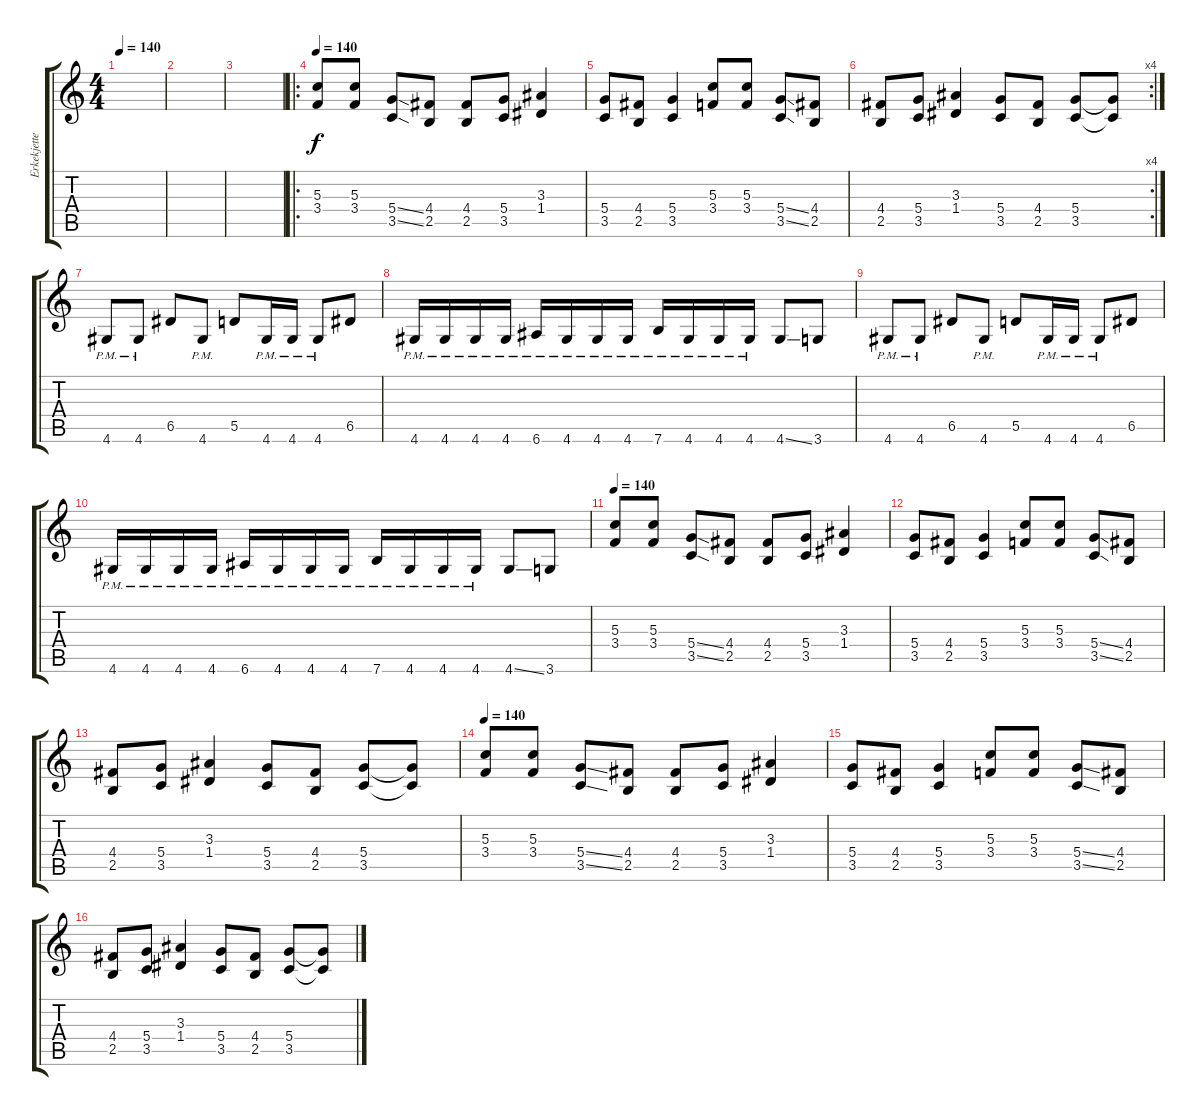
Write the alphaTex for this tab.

\track ("Erkekjetter Silenoz" "Erkekjette") {instrument overdrivenguitar}
\staff {score tabs}
\tuning (E4 B3 G3 D3 A2 E2) {hide}
\ts (4 4)
\tempo 140
\clef g2
\ks c
|
|
|
\ro
\tempo 140
(5.3 3.4).8 (5.3 3.4).8 (5.4{ss} 3.5{ss}).8 (4.4 2.5).8 (4.4 2.5).8 (5.4 3.5).8 (3.3 1.4).4 |
(5.4 3.5).8 (4.4 2.5).8 (5.4 3.5).4 (5.3 3.4).8 (5.3 3.4).8 (5.4{ss} 3.5{ss}).8 (4.4 2.5).8 |
\rc 4
(4.4 2.5).8 (5.4 3.5).8 (3.3 1.4).4 (5.4 3.5).8 (4.4 2.5).8 (5.4 3.5).8 (5.4{t} 3.5{t}).8 |
4.6{pm}.8 4.6{pm}.8 6.5.8 4.6{pm}.8 5.5.8 4.6{pm}.16 4.6{pm}.16 4.6{pm}.8 6.5.8 |
4.6{pm}.16 4.6{pm}.16 4.6{pm}.16 4.6{pm}.16 6.6{pm}.16 4.6{pm}.16 4.6{pm}.16 4.6{pm}.16 7.6{pm}.16 4.6{pm}.16 4.6{pm}.16 4.6{pm}.16 4.6{ss}.8 3.6.8 |
4.6{pm}.8 4.6{pm}.8 6.5.8 4.6{pm}.8 5.5.8 4.6{pm}.16 4.6{pm}.16 4.6{pm}.8 6.5.8 |
4.6{pm}.16 4.6{pm}.16 4.6{pm}.16 4.6{pm}.16 6.6{pm}.16 4.6{pm}.16 4.6{pm}.16 4.6{pm}.16 7.6{pm}.16 4.6{pm}.16 4.6{pm}.16 4.6{pm}.16 4.6{ss}.8 3.6.8 |
\tempo 140
(5.3 3.4).8 (5.3 3.4).8 (5.4{ss} 3.5{ss}).8 (4.4 2.5).8 (4.4 2.5).8 (5.4 3.5).8 (3.3 1.4).4 |
(5.4 3.5).8 (4.4 2.5).8 (5.4 3.5).4 (5.3 3.4).8 (5.3 3.4).8 (5.4{ss} 3.5{ss}).8 (4.4 2.5).8 |
(4.4 2.5).8 (5.4 3.5).8 (3.3 1.4).4 (5.4 3.5).8 (4.4 2.5).8 (5.4 3.5).8 (5.4{t} 3.5{t}).8 |
\tempo 140
(5.3 3.4).8 (5.3 3.4).8 (5.4{ss} 3.5{ss}).8 (4.4 2.5).8 (4.4 2.5).8 (5.4 3.5).8 (3.3 1.4).4 |
(5.4 3.5).8 (4.4 2.5).8 (5.4 3.5).4 (5.3 3.4).8 (5.3 3.4).8 (5.4{ss} 3.5{ss}).8 (4.4 2.5).8 |
(4.4 2.5).8 (5.4 3.5).8 (3.3 1.4).4 (5.4 3.5).8 (4.4 2.5).8 (5.4 3.5).8 (5.4{t} 3.5{t}).8
